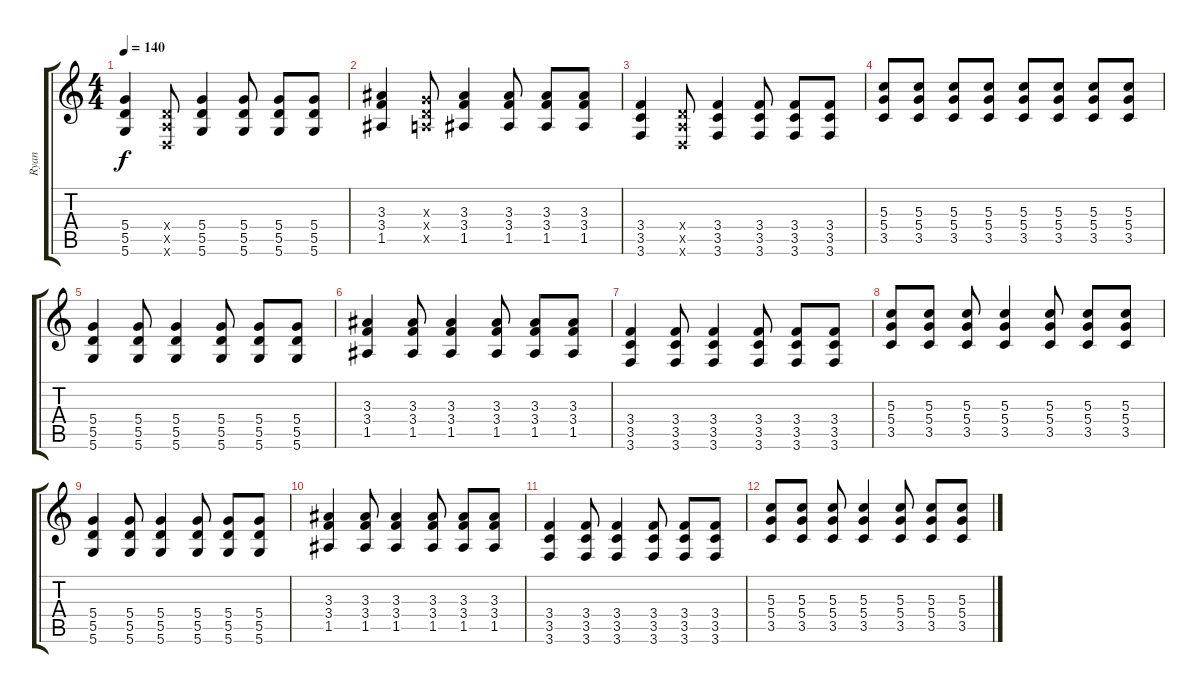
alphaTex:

\track ("Ryan" "Ryan") {instrument distortionguitar}
\staff {score tabs}
\tuning (E4 B3 G3 D3 A2 D2) {hide}
\ts (4 4)
\tempo 140
\clef g2
\ks c
(5.4 5.5 5.6).4{dy f} (0.4{x} 0.5{x} 0.6{x}).8 (5.4 5.5 5.6).4 (5.4 5.5 5.6).8 (5.4 5.5 5.6).8 (5.4 5.5 5.6).8 |
(3.3 3.4 1.5).4 (0.3{x} 0.4{x} 0.5{x}).8 (3.3 3.4 1.5).4 (3.3 3.4 1.5).8 (3.3 3.4 1.5).8 (3.3 3.4 1.5).8 |
(3.4 3.5 3.6).4 (0.4{x} 0.5{x} 0.6{x}).8 (3.4 3.5 3.6).4 (3.4 3.5 3.6).8 (3.4 3.5 3.6).8 (3.4 3.5 3.6).8 |
(5.3 5.4 3.5).8 (5.3 5.4 3.5).8 (5.3 5.4 3.5).8 (5.3 5.4 3.5).8 (5.3 5.4 3.5).8 (5.3 5.4 3.5).8 (5.3 5.4 3.5).8 (5.3 5.4 3.5).8 |
(5.4 5.5 5.6).4 (5.4 5.5 5.6).8 (5.4 5.5 5.6).4 (5.4 5.5 5.6).8 (5.4 5.5 5.6).8 (5.4 5.5 5.6).8 |
(3.3 3.4 1.5).4 (3.3 3.4 1.5).8 (3.3 3.4 1.5).4 (3.3 3.4 1.5).8 (3.3 3.4 1.5).8 (3.3 3.4 1.5).8 |
(3.4 3.5 3.6).4 (3.4 3.5 3.6).8 (3.4 3.5 3.6).4 (3.4 3.5 3.6).8 (3.4 3.5 3.6).8 (3.4 3.5 3.6).8 |
(5.3 5.4 3.5).8 (5.3 5.4 3.5).8 (5.3 5.4 3.5).8 (5.3 5.4 3.5).4 (5.3 5.4 3.5).8 (5.3 5.4 3.5).8 (5.3 5.4 3.5).8 |
(5.4 5.5 5.6).4 (5.4 5.5 5.6).8 (5.4 5.5 5.6).4 (5.4 5.5 5.6).8 (5.4 5.5 5.6).8 (5.4 5.5 5.6).8 |
(3.3 3.4 1.5).4 (3.3 3.4 1.5).8 (3.3 3.4 1.5).4 (3.3 3.4 1.5).8 (3.3 3.4 1.5).8 (3.3 3.4 1.5).8 |
(3.4 3.5 3.6).4 (3.4 3.5 3.6).8 (3.4 3.5 3.6).4 (3.4 3.5 3.6).8 (3.4 3.5 3.6).8 (3.4 3.5 3.6).8 |
(5.3 5.4 3.5).8 (5.3 5.4 3.5).8 (5.3 5.4 3.5).8 (5.3 5.4 3.5).4 (5.3 5.4 3.5).8 (5.3 5.4 3.5).8 (5.3 5.4 3.5).8
